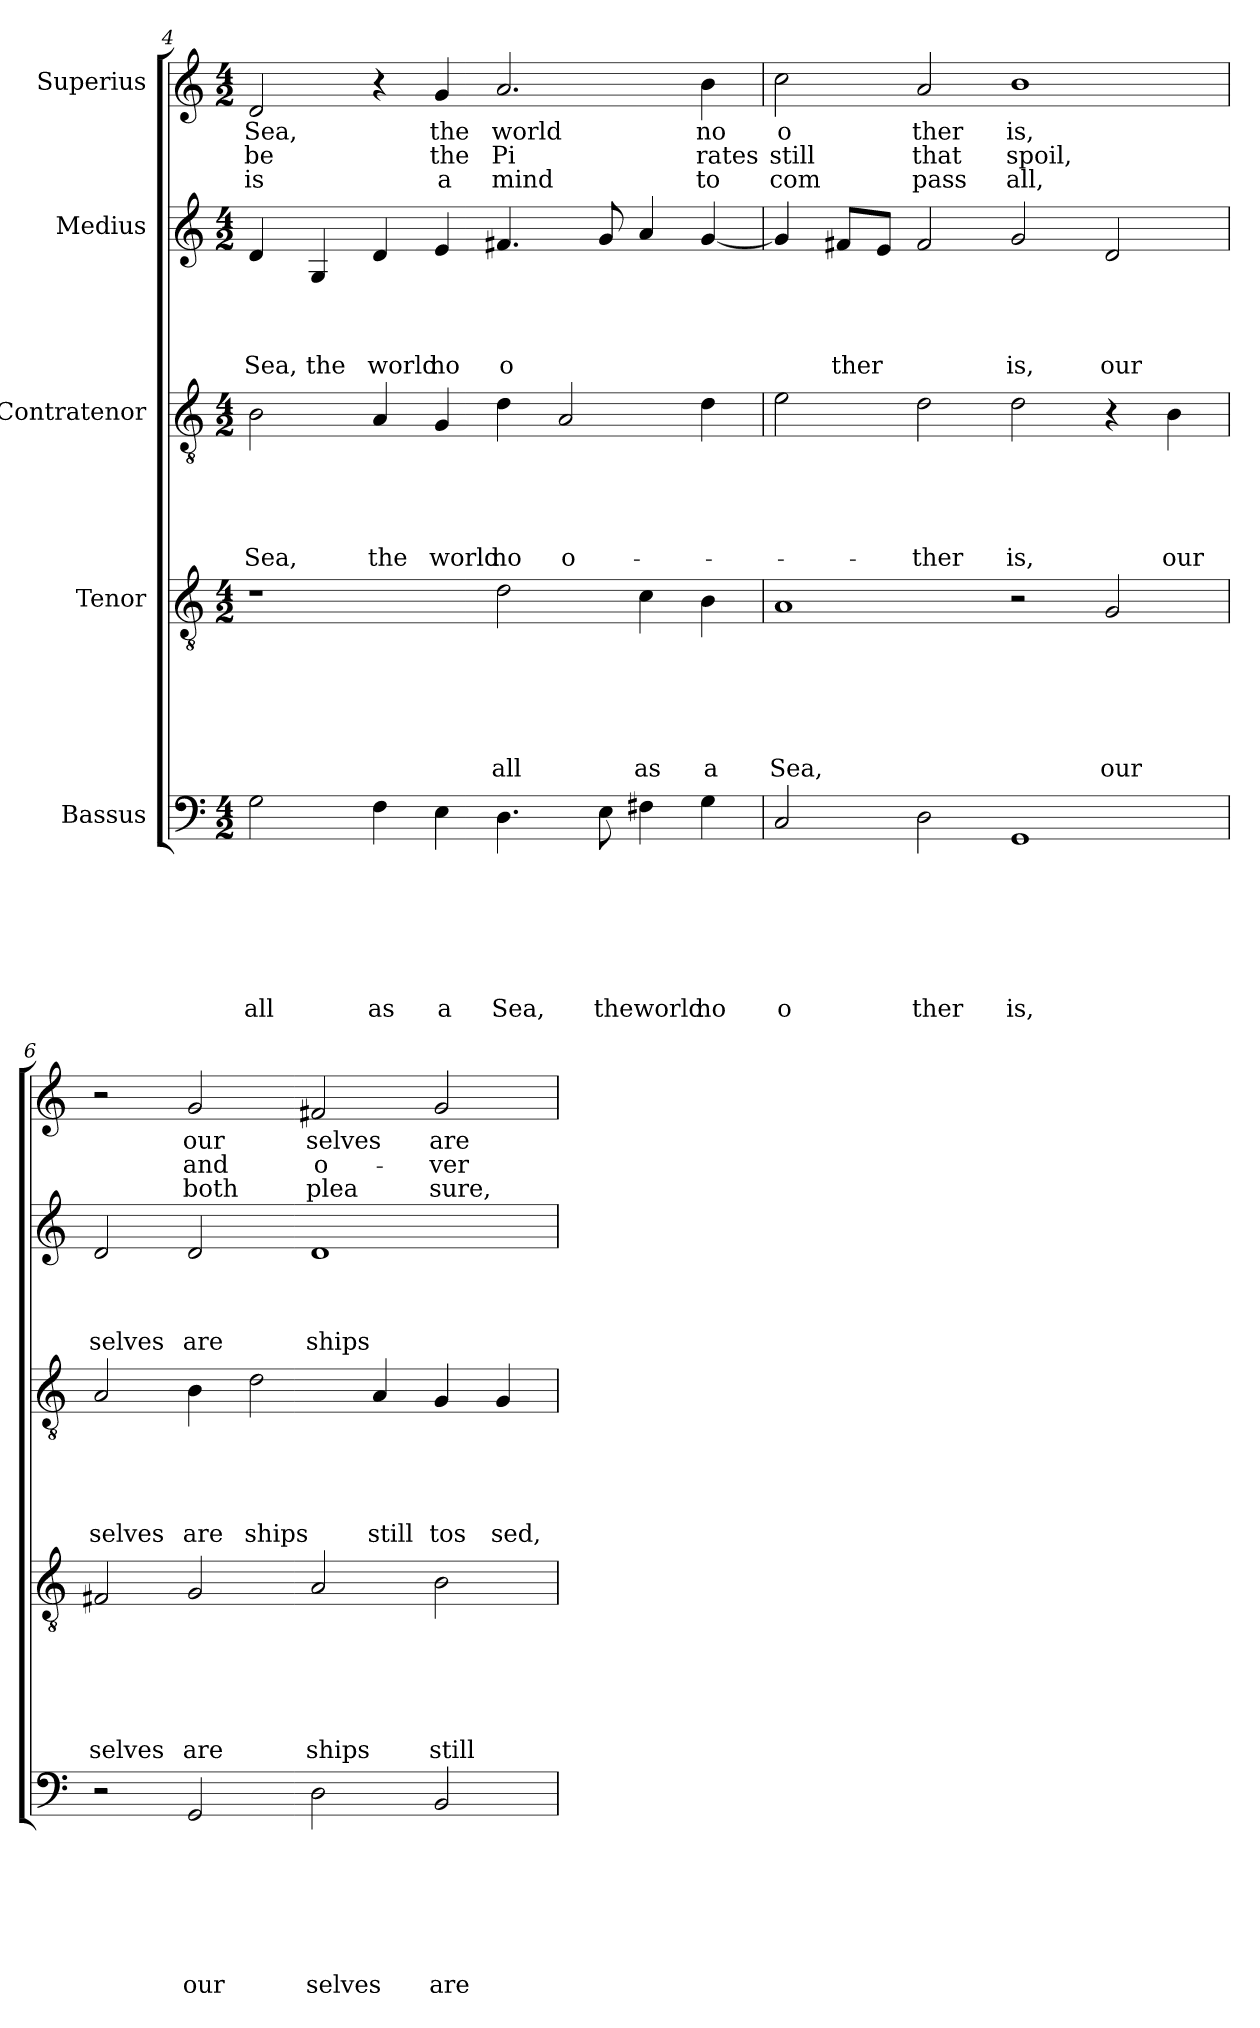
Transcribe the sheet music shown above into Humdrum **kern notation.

**kern	**text	**text	**text	**text	**text	**text	**text	**kern	**text	**text	**text	**text	**text	**text	**kern	**text	**text	**text	**text	**text	**kern	**text	**text	**text	**text	**kern	**text	**text	**text
*part5	*part5	*part5	*part5	*part5	*part5	*part5	*part5	*part4	*part4	*part4	*part4	*part4	*part4	*part4	*part3	*part3	*part3	*part3	*part3	*part3	*part2	*part2	*part2	*part2	*part2	*part1	*part1	*part1	*part1
*staff5	*staff5	*staff5	*staff5	*staff5	*staff5	*staff5	*staff5	*staff4	*staff4	*staff4	*staff4	*staff4	*staff4	*staff4	*staff3	*staff3	*staff3	*staff3	*staff3	*staff3	*staff2	*staff2	*staff2	*staff2	*staff2	*staff1	*staff1	*staff1	*staff1
*I"Bassus	*	*	*	*	*	*	*	*I"Tenor	*	*	*	*	*	*	*I"Contratenor	*	*	*	*	*	*I"Medius	*	*	*	*	*I"Superius	*	*	*
*clefF4	*	*	*	*	*	*	*	*clefGv2	*	*	*	*	*	*	*clefGv2	*	*	*	*	*	*clefG2	*	*	*	*	*clefG2	*	*	*
*k[]	*	*	*	*	*	*	*	*k[]	*	*	*	*	*	*	*k[]	*	*	*	*	*	*k[]	*	*	*	*	*k[]	*	*	*
*C:	*	*	*	*	*	*	*	*C:	*	*	*	*	*	*	*C:	*	*	*	*	*	*C:	*	*	*	*	*C:	*	*	*
*M4/2	*	*	*	*	*	*	*	*M4/2	*	*	*	*	*	*	*M4/2	*	*	*	*	*	*M4/2	*	*	*	*	*M4/2	*	*	*
=4	=4	=4	=4	=4	=4	=4	=4	=4	=4	=4	=4	=4	=4	=4	=4	=4	=4	=4	=4	=4	=4	=4	=4	=4	=4	=4	=4	=4	=4
!	!	!	!	!	!	!	!LO:LY:b	!	!	!	!	!	!	!	!	!	!	!	!	!LO:LY:b	!	!	!	!	!LO:LY:b	!	!LO:LY:b	!LO:LY:b	!LO:LY:b
2G\	.	.	.	.	.	.	all	1r	.	.	.	.	.	.	2B\	.	.	.	.	Sea,	4d/	.	.	.	Sea,	2d/	Sea,	be	is
!	!	!	!	!	!	!	!	!	!	!	!	!	!	!	!	!	!	!	!	!	!	!	!	!	!LO:LY:b	!	!	!	!
.	.	.	.	.	.	.	.	.	.	.	.	.	.	.	.	.	.	.	.	.	4G/	.	.	.	the	.	.	.	.
!	!	!	!	!	!	!	!LO:LY:b	!	!	!	!	!	!	!	!	!	!	!	!	!LO:LY:b	!	!	!	!	!LO:LY:b	!	!	!	!
4F\	.	.	.	.	.	.	as	.	.	.	.	.	.	.	4A/	.	.	.	.	the	4d/	.	.	.	world	4r	.	.	.
!	!	!	!	!	!	!	!LO:LY:b	!	!	!	!	!	!	!	!	!	!	!	!	!LO:LY:b	!	!	!	!	!LO:LY:b	!	!LO:LY:b	!LO:LY:b	!LO:LY:b
4E\	.	.	.	.	.	.	a	.	.	.	.	.	.	.	4G/	.	.	.	.	world	4e/	.	.	.	no	4g/	the	the	a
!	!	!	!	!	!	!	!LO:LY:b	!	!	!	!	!	!	!LO:LY:b	!	!	!	!	!	!LO:LY:b	!	!	!	!	!LO:LY:b	!	!LO:LY:b	!LO:LY:b	!LO:LY:b
4.D\	.	.	.	.	.	.	Sea,	2d\	.	.	.	.	.	all	4d\	.	.	.	.	no	4.f#X/	.	.	.	o	2.a/	world	Pi	mind
!	!	!	!	!	!	!	!	!	!	!	!	!	!	!	!	!	!	!	!	!LO:LY:b	!	!	!	!	!	!	!	!	!
.	.	.	.	.	.	.	.	.	.	.	.	.	.	.	2A/	.	.	.	.	o-	.	.	.	.	.	.	.	.	.
!	!	!	!	!	!	!	!LO:LY:b	!	!	!	!	!	!	!	!	!	!	!	!	!	!	!	!	!	!	!	!	!	!
8E\	.	.	.	.	.	.	the	.	.	.	.	.	.	.	.	.	.	.	.	.	8g/	.	.	.	.	.	.	.	.
!	!	!	!	!	!	!	!LO:LY:b	!	!	!	!	!	!	!LO:LY:b	!	!	!	!	!	!	!	!	!	!	!	!	!	!	!
4F#X\	.	.	.	.	.	.	world	4c\	.	.	.	.	.	as	.	.	.	.	.	.	4a/	.	.	.	.	.	.	.	.
!	!	!	!	!	!	!	!LO:LY:b	!	!	!	!	!	!	!LO:LY:b	!	!	!	!	!	!	!	!	!	!	!	!	!LO:LY:b	!LO:LY:b	!LO:LY:b
4G\	.	.	.	.	.	.	no	4B\	.	.	.	.	.	a	4d\	.	.	.	.	.	[<4g/	.	.	.	.	4b\	no	rates	to
!!LO:LB:g=z
=5	=5	=5	=5	=5	=5	=5	=5	=5	=5	=5	=5	=5	=5	=5	=5	=5	=5	=5	=5	=5	=5	=5	=5	=5	=5	=5	=5	=5	=5
!	!	!	!	!	!	!	!LO:LY:b	!	!	!	!	!	!	!LO:LY:b	!	!	!	!	!	!	!	!	!	!	!	!	!LO:LY:b	!LO:LY:b	!LO:LY:b
2C/	.	.	.	.	.	.	o	1A	.	.	.	.	.	Sea,	2e\	.	.	.	.	.	4g/]	.	.	.	.	2cc\	o	still	com
!	!	!	!	!	!	!	!	!	!	!	!	!	!	!	!	!	!	!	!	!	!	!	!	!	!LO:LY:b	!	!	!	!
.	.	.	.	.	.	.	.	.	.	.	.	.	.	.	.	.	.	.	.	.	8f#X/L	.	.	.	ther	.	.	.	.
.	.	.	.	.	.	.	.	.	.	.	.	.	.	.	.	.	.	.	.	.	8e/J	.	.	.	.	.	.	.	.
!	!	!	!	!	!	!	!LO:LY:b	!	!	!	!	!	!	!	!	!	!	!	!	!LO:LY:b	!	!	!	!	!	!	!LO:LY:b	!LO:LY:b	!LO:LY:b
2D\	.	.	.	.	.	.	ther	.	.	.	.	.	.	.	2d\	.	.	.	.	-ther	2f#/	.	.	.	.	2a/	ther	that	pass
!	!	!	!	!	!	!	!LO:LY:b	!	!	!	!	!	!	!	!	!	!	!	!	!LO:LY:b	!	!	!	!	!LO:LY:b	!	!LO:LY:b	!LO:LY:b	!LO:LY:b
1GG	.	.	.	.	.	.	is,	2r	.	.	.	.	.	.	2d\	.	.	.	.	is,	2g/	.	.	.	is,	1b	is,	spoil,	all,
!	!	!	!	!	!	!	!	!	!	!	!	!	!	!LO:LY:b	!	!	!	!	!	!	!	!	!	!	!LO:LY:b	!	!	!	!
.	.	.	.	.	.	.	.	2G/	.	.	.	.	.	our	4r	.	.	.	.	.	2d/	.	.	.	our	.	.	.	.
!	!	!	!	!	!	!	!	!	!	!	!	!	!	!	!	!	!	!	!	!LO:LY:b	!	!	!	!	!	!	!	!	!
.	.	.	.	.	.	.	.	.	.	.	.	.	.	.	4B\	.	.	.	.	our	.	.	.	.	.	.	.	.	.
=6	=6	=6	=6	=6	=6	=6	=6	=6	=6	=6	=6	=6	=6	=6	=6	=6	=6	=6	=6	=6	=6	=6	=6	=6	=6	=6	=6	=6	=6
!	!	!	!	!	!	!	!	!	!	!	!	!	!	!LO:LY:b	!	!	!	!	!	!LO:LY:b	!	!	!	!	!LO:LY:b	!	!	!	!
2r	.	.	.	.	.	.	.	2F#X/	.	.	.	.	.	selves	2A/	.	.	.	.	selves	2d/	.	.	.	selves	2r	.	.	.
!	!	!	!	!	!	!	!LO:LY:b	!	!	!	!	!	!	!LO:LY:b	!	!	!	!	!	!LO:LY:b	!	!	!	!	!LO:LY:b	!	!LO:LY:b	!LO:LY:b	!LO:LY:b
2GG/	.	.	.	.	.	.	our	2G/	.	.	.	.	.	are	4B\	.	.	.	.	are	2d/	.	.	.	are	2g/	our	and	both
!	!	!	!	!	!	!	!	!	!	!	!	!	!	!	!	!	!	!	!	!LO:LY:b	!	!	!	!	!	!	!	!	!
.	.	.	.	.	.	.	.	.	.	.	.	.	.	.	2d\	.	.	.	.	ships	.	.	.	.	.	.	.	.	.
!	!	!	!	!	!	!	!LO:LY:b	!	!	!	!	!	!	!LO:LY:b	!	!	!	!	!	!	!	!	!	!	!LO:LY:b	!	!LO:LY:b	!LO:LY:b	!LO:LY:b
2D\	.	.	.	.	.	.	selves	2A/	.	.	.	.	.	ships	.	.	.	.	.	.	1d	.	.	.	ships	2f#X/	selves	o-	plea
!	!	!	!	!	!	!	!	!	!	!	!	!	!	!	!	!	!	!	!	!LO:LY:b	!	!	!	!	!	!	!	!	!
.	.	.	.	.	.	.	.	.	.	.	.	.	.	.	4A/	.	.	.	.	still	.	.	.	.	.	.	.	.	.
!	!	!	!	!	!	!	!LO:LY:b	!	!	!	!	!	!	!LO:LY:b	!	!	!	!	!	!LO:LY:b	!	!	!	!	!	!	!LO:LY:b	!LO:LY:b	!LO:LY:b
2BB/	.	.	.	.	.	.	are	2B\	.	.	.	.	.	still	4G/	.	.	.	.	tos	.	.	.	.	.	2g/	are	-ver-	sure,
!	!	!	!	!	!	!	!	!	!	!	!	!	!	!	!	!	!	!	!	!LO:LY:b	!	!	!	!	!	!	!	!	!
.	.	.	.	.	.	.	.	.	.	.	.	.	.	.	4G/	.	.	.	.	sed,	.	.	.	.	.	.	.	.	.
=	=	=	=	=	=	=	=	=	=	=	=	=	=	=	=	=	=	=	=	=	=	=	=	=	=	=	=	=	=
*-	*-	*-	*-	*-	*-	*-	*-	*-	*-	*-	*-	*-	*-	*-	*-	*-	*-	*-	*-	*-	*-	*-	*-	*-	*-	*-	*-	*-	*-
